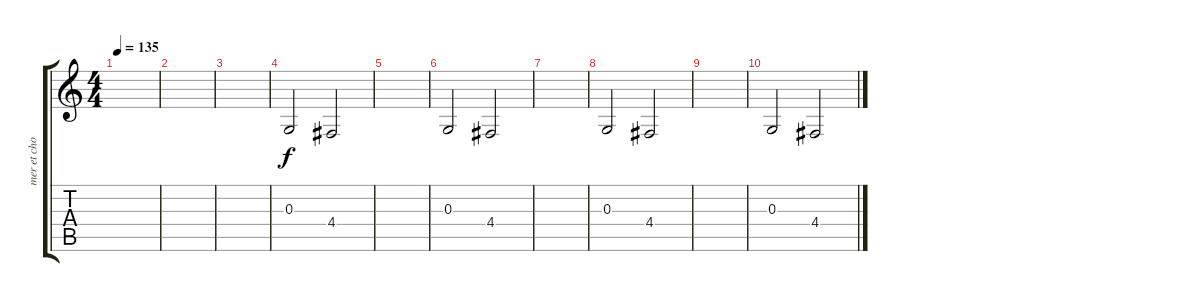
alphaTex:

\track ("mer et choriste" "mer et cho") {instrument seashore}
\staff {score tabs}
\tuning (E4 B3 G3 D3 A2 E2) {hide}
\ts (4 4)
\tempo 135
\clef g2
\ks c
|
|
|
0.3.2{instrument fx7echoes} 4.4.2{instrument fx7echoes} |
|
0.3.2{instrument fx7echoes} 4.4.2{instrument fx7echoes} |
|
0.3.2{instrument fx7echoes} 4.4.2{instrument fx7echoes} |
|
0.3.2{instrument fx7echoes} 4.4.2{instrument fx7echoes}
